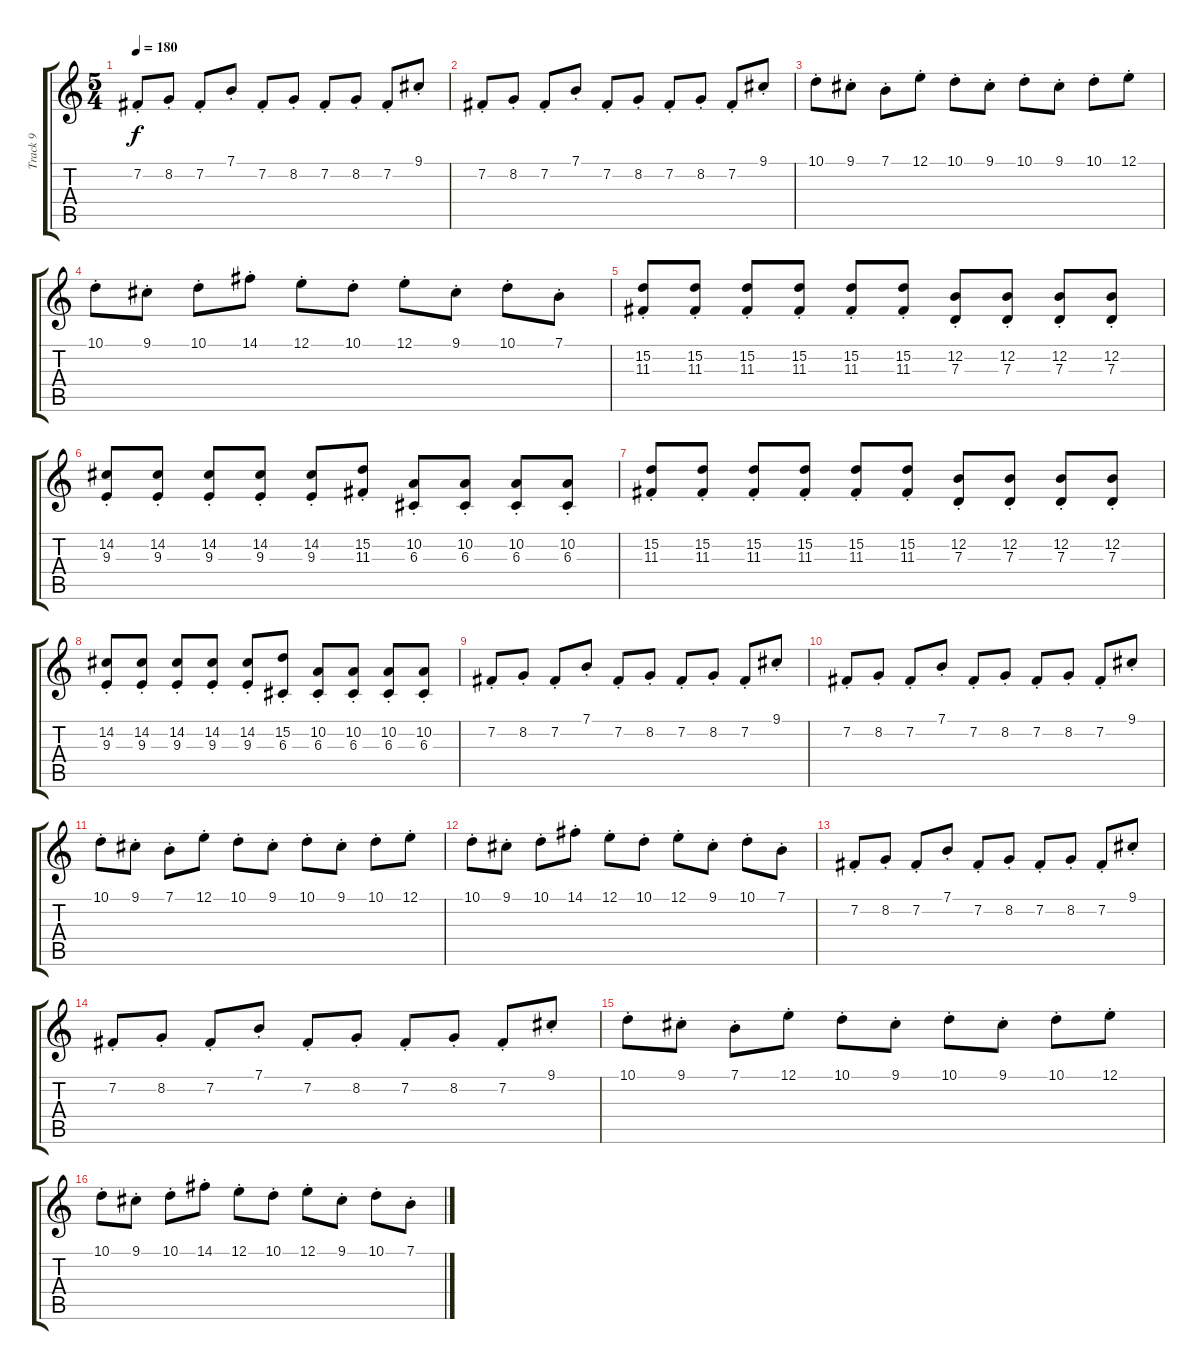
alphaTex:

\track ("Track 9" "Track 9") {instrument violin}
\staff {score tabs}
\tuning (E4 B3 G3 D3 A2 E2) {hide}
\ts (5 4)
\tempo 180
\clef g2
\ks c
7.2{st}.8{dy f} 8.2{st}.8 7.2{st}.8 7.1{st}.8 7.2{st}.8 8.2{st}.8 7.2{st}.8 8.2{st}.8 7.2{st}.8 9.1{st}.8 |
7.2{st}.8 8.2{st}.8 7.2{st}.8 7.1{st}.8 7.2{st}.8 8.2{st}.8 7.2{st}.8 8.2{st}.8 7.2{st}.8 9.1{st}.8 |
10.1{st}.8 9.1{st}.8 7.1{st}.8 12.1{st}.8 10.1{st}.8 9.1{st}.8 10.1{st}.8 9.1{st}.8 10.1{st}.8 12.1{st}.8 |
10.1{st}.8 9.1{st}.8 10.1{st}.8 14.1{st}.8 12.1{st}.8 10.1{st}.8 12.1{st}.8 9.1{st}.8 10.1{st}.8 7.1{st}.8 |
(15.2{st} 11.3{st}).8 (15.2{st} 11.3{st}).8 (15.2{st} 11.3{st}).8 (15.2{st} 11.3{st}).8 (15.2{st} 11.3{st}).8 (15.2{st} 11.3{st}).8 (12.2{st} 7.3{st}).8 (12.2{st} 7.3{st}).8 (12.2{st} 7.3{st}).8 (12.2{st} 7.3{st}).8 |
(14.2{st} 9.3{st}).8 (14.2{st} 9.3{st}).8 (14.2{st} 9.3{st}).8 (14.2{st} 9.3{st}).8 (14.2{st} 9.3{st}).8 (15.2{st} 11.3{st}).8 (10.2{st} 6.3{st}).8 (10.2{st} 6.3{st}).8 (10.2{st} 6.3{st}).8 (10.2{st} 6.3{st}).8 |
(15.2{st} 11.3{st}).8 (15.2{st} 11.3{st}).8 (15.2{st} 11.3{st}).8 (15.2{st} 11.3{st}).8 (15.2{st} 11.3{st}).8 (15.2{st} 11.3{st}).8 (12.2{st} 7.3{st}).8 (12.2{st} 7.3{st}).8 (12.2{st} 7.3{st}).8 (12.2{st} 7.3{st}).8 |
(14.2{st} 9.3{st}).8 (14.2{st} 9.3{st}).8 (14.2{st} 9.3{st}).8 (14.2{st} 9.3{st}).8 (14.2{st} 9.3{st}).8 (15.2{st} 6.3{st}).8 (10.2{st} 6.3{st}).8 (10.2{st} 6.3{st}).8 (10.2{st} 6.3{st}).8 (10.2{st} 6.3{st}).8 |
7.2{st}.8 8.2{st}.8 7.2{st}.8 7.1{st}.8 7.2{st}.8 8.2{st}.8 7.2{st}.8 8.2{st}.8 7.2{st}.8 9.1{st}.8 |
7.2{st}.8 8.2{st}.8 7.2{st}.8 7.1{st}.8 7.2{st}.8 8.2{st}.8 7.2{st}.8 8.2{st}.8 7.2{st}.8 9.1{st}.8 |
10.1{st}.8 9.1{st}.8 7.1{st}.8 12.1{st}.8 10.1{st}.8 9.1{st}.8 10.1{st}.8 9.1{st}.8 10.1{st}.8 12.1{st}.8 |
10.1{st}.8 9.1{st}.8 10.1{st}.8 14.1{st}.8 12.1{st}.8 10.1{st}.8 12.1{st}.8 9.1{st}.8 10.1{st}.8 7.1{st}.8 |
7.2{st}.8 8.2{st}.8 7.2{st}.8 7.1{st}.8 7.2{st}.8 8.2{st}.8 7.2{st}.8 8.2{st}.8 7.2{st}.8 9.1{st}.8 |
7.2{st}.8 8.2{st}.8 7.2{st}.8 7.1{st}.8 7.2{st}.8 8.2{st}.8 7.2{st}.8 8.2{st}.8 7.2{st}.8 9.1{st}.8 |
10.1{st}.8 9.1{st}.8 7.1{st}.8 12.1{st}.8 10.1{st}.8 9.1{st}.8 10.1{st}.8 9.1{st}.8 10.1{st}.8 12.1{st}.8 |
10.1{st}.8 9.1{st}.8 10.1{st}.8 14.1{st}.8 12.1{st}.8 10.1{st}.8 12.1{st}.8 9.1{st}.8 10.1{st}.8 7.1{st}.8
